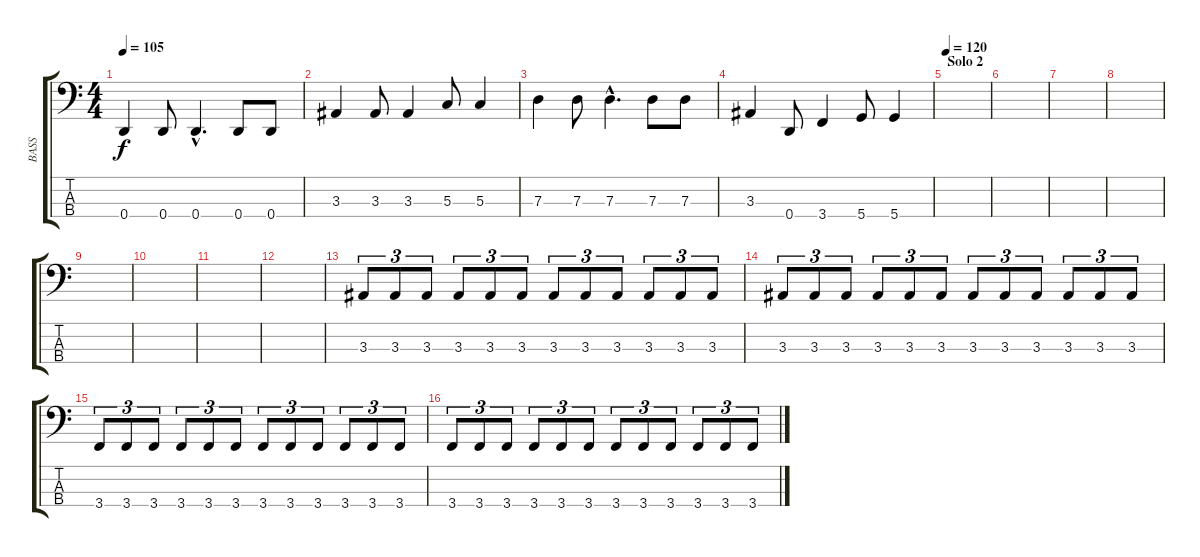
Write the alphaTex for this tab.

\track ("BASS" "BASS") {instrument electricbassfinger}
\staff {score tabs}
\tuning (F2 C2 G1 D1) {hide}
\ts (4 4)
\tempo 105
\clef f4
\ks c
0.4.4{dy f} 0.4.8 0.4{hac}.4{d} 0.4.8 0.4.8 |
3.3.4 3.3.8 3.3.4 5.3.8 5.3.4 |
7.3.4 7.3.8 7.3{hac}.4{d} 7.3.8 7.3.8 |
3.3.4 0.4.8 3.4.4 5.4.8 5.4.4 |
\section ("" "Solo 2")
\tempo 120
|
|
|
|
|
|
|
|
3.3.8{tu (3 2)} 3.3.8{tu (3 2)} 3.3.8{tu (3 2)} 3.3.8{tu (3 2)} 3.3.8{tu (3 2)} 3.3.8{tu (3 2)} 3.3.8{tu (3 2)} 3.3.8{tu (3 2)} 3.3.8{tu (3 2)} 3.3.8{tu (3 2)} 3.3.8{tu (3 2)} 3.3.8{tu (3 2)} |
3.3.8{tu (3 2)} 3.3.8{tu (3 2)} 3.3.8{tu (3 2)} 3.3.8{tu (3 2)} 3.3.8{tu (3 2)} 3.3.8{tu (3 2)} 3.3.8{tu (3 2)} 3.3.8{tu (3 2)} 3.3.8{tu (3 2)} 3.3.8{tu (3 2)} 3.3.8{tu (3 2)} 3.3.8{tu (3 2)} |
3.4.8{tu (3 2)} 3.4.8{tu (3 2)} 3.4.8{tu (3 2)} 3.4.8{tu (3 2)} 3.4.8{tu (3 2)} 3.4.8{tu (3 2)} 3.4.8{tu (3 2)} 3.4.8{tu (3 2)} 3.4.8{tu (3 2)} 3.4.8{tu (3 2)} 3.4.8{tu (3 2)} 3.4.8{tu (3 2)} |
3.4.8{tu (3 2)} 3.4.8{tu (3 2)} 3.4.8{tu (3 2)} 3.4.8{tu (3 2)} 3.4.8{tu (3 2)} 3.4.8{tu (3 2)} 3.4.8{tu (3 2)} 3.4.8{tu (3 2)} 3.4.8{tu (3 2)} 3.4.8{tu (3 2)} 3.4.8{tu (3 2)} 3.4.8{tu (3 2)}
